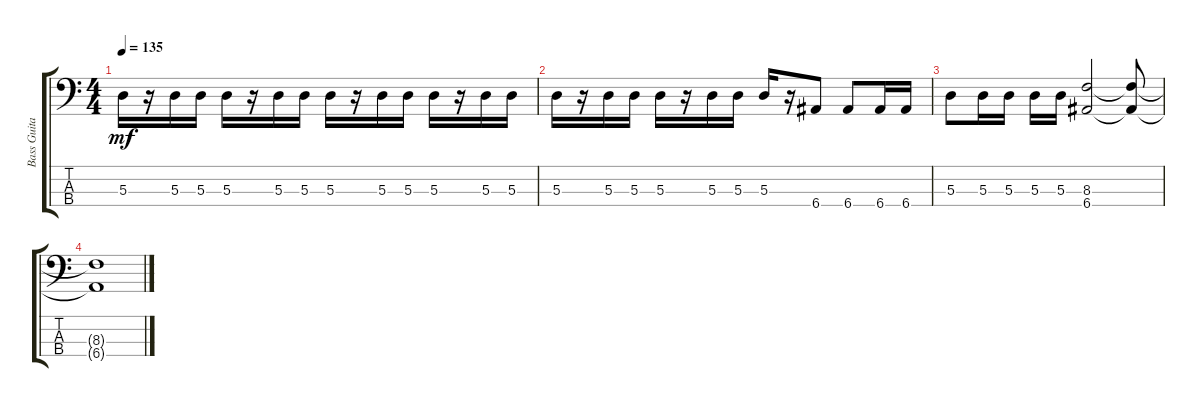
\track ("Bass Guitar" "Bass Guita") {instrument electricbassfinger}
\staff {score tabs}
\tuning (G2 D2 A1 E1) {hide}
\ts (4 4)
\tempo 135
\clef f4
\ks c
5.3.16{dy mf} r.16 5.3.16 5.3.16 5.3.16 r.16 5.3.16 5.3.16 5.3.16 r.16 5.3.16 5.3.16 5.3.16 r.16 5.3.16 5.3.16 |
5.3.16 r.16 5.3.16 5.3.16 5.3.16 r.16 5.3.16 5.3.16 5.3.16 r.16 6.4.8 6.4.8 6.4.16 6.4.16 |
5.3.8 5.3.16 5.3.16 5.3.16 5.3.16 (8.3 6.4).2 (8.3{t} 6.4{t}).8 |
(8.3{t} 6.4{t}).1
